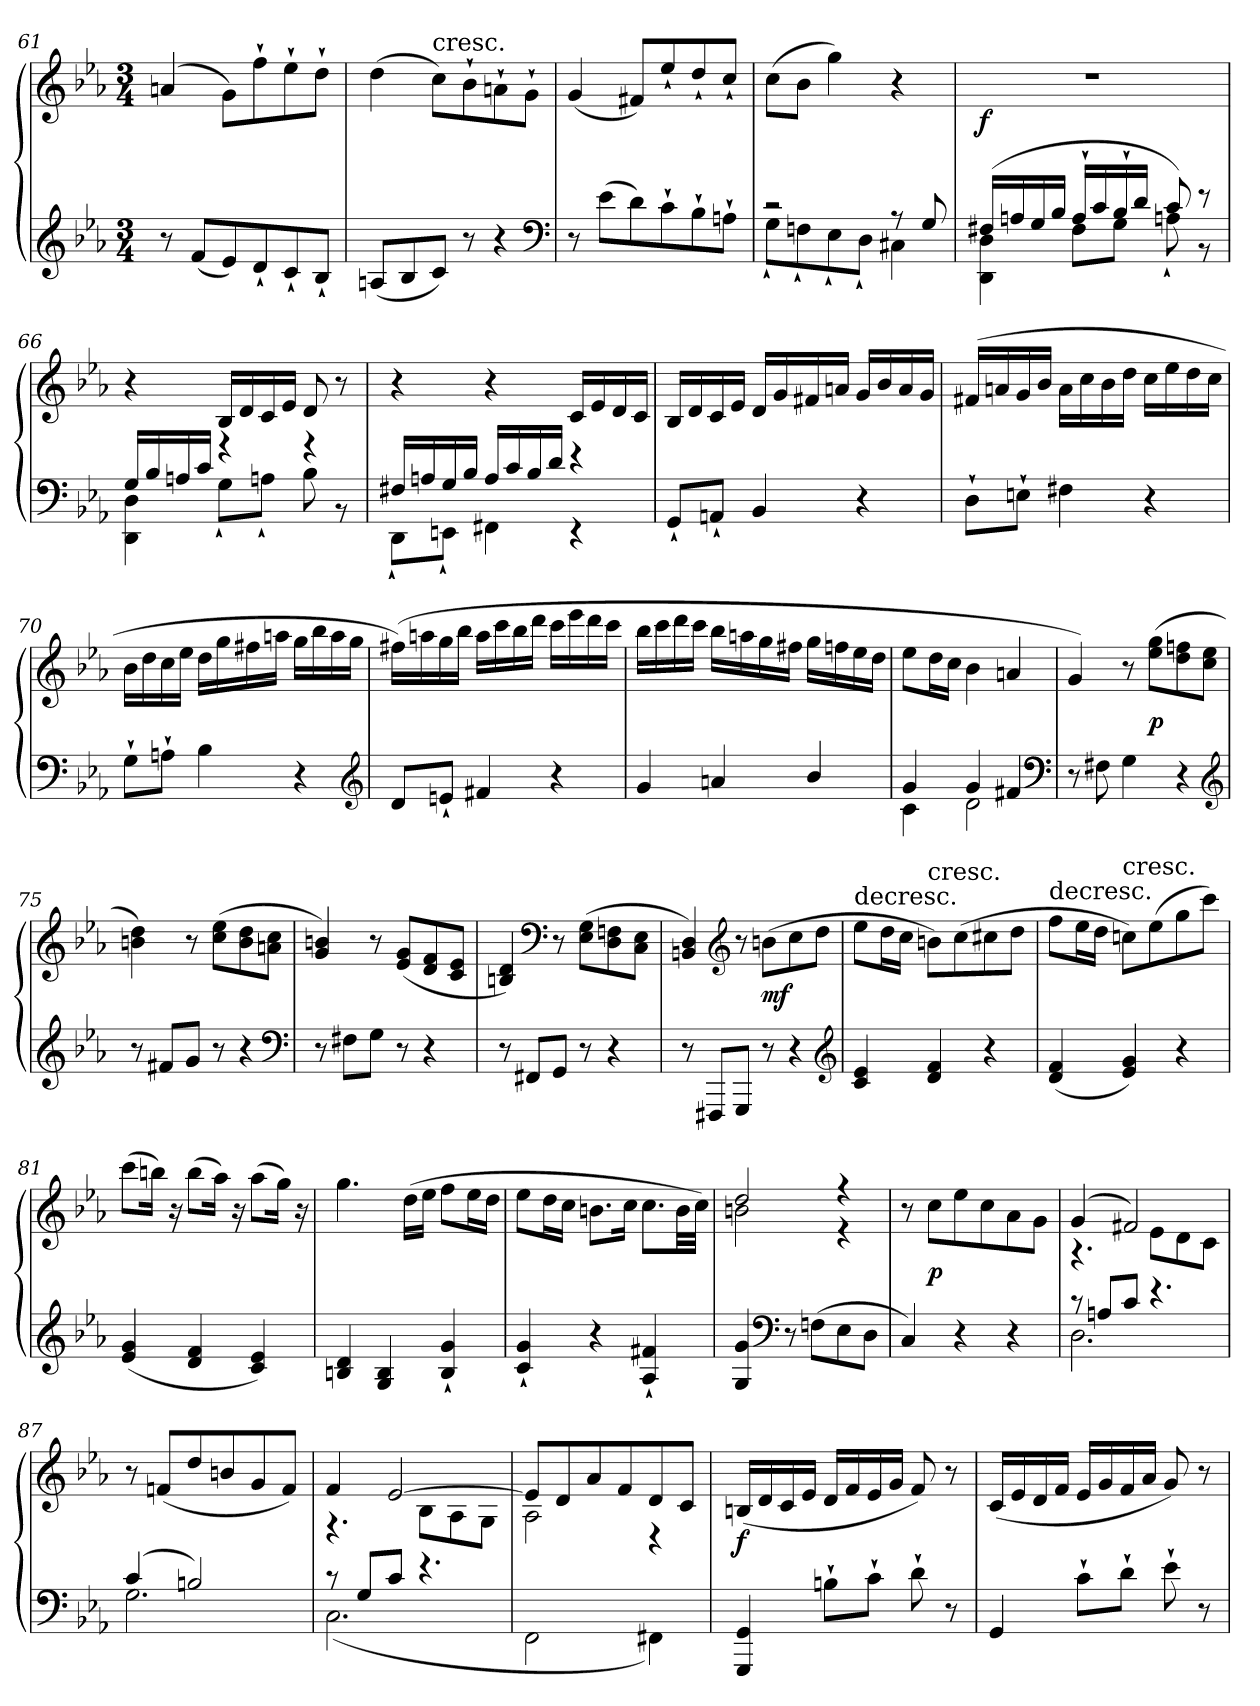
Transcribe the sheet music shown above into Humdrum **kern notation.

**kern	**kern	**dynam
*part1	*part1	*part1
*staff2	*staff1	*staff1/2
*clefG2	*clefG2	*
*k[b-e-a-]	*k[b-e-a-]	*
*c:	*c:	*
*M3/4	*M3/4	*
=61	=61	=61
8r	(4an/	.
(8f/L	.	.
8e-/)	8g\L)	.
8d`/	8ff`\	.
8c`/	8ee-`\	.
8B-`/J	8dd`\J	.
=62	=62	=62
(8An/L	(4dd\	.
8B-/	.	.
!	!LO:TX:t=cresc.	!
8c/J)	8cc\L)	.
8r	8b-`\	.
4r	8an`\	.
.	8g`\J	.
*clefF4	*	*
=63	=63	=63
8r	(4g/	.
(8e-\L	.	.
8d\)	8f#X/L)	.
8c`\	8ee-`/	.
8B-`\	8dd`/	.
8An`\J	8cc`/J	.
=64	=64	=64
*^	*	*
2r	8G`\L	(8cc\L	.
.	8Fn`\	8b-\J	.
.	8E-`\	4gg\)	.
.	8D`\J	.	.
8r	4C#X\	4r	.
8G/	.	.	.
=65	=65	=65	=65
(16F#X/LL	4DD\ 4D\	2.r	f
16An/	.	.	.
16G/	.	.	.
16B-/JJ	.	.	.
16A`/LL	8F#\L	.	.
16c/	.	.	.
16B-`/	8G\J	.	.
16d/JJ	.	.	.
8c/)	8An`\	.	.
8r	8r	.	.
=66	=66	=66	=66
16G/LL	4DD\ 4D\	4r	.
16B-/	.	.	.
16An/	.	.	.
16c/JJ	.	.	.
4r	8G`\L	16B-/LL	.
.	.	16d/	.
.	8An`\J	16c/	.
.	.	16e-/JJ	.
4r	8B-\	8d/	.
.	8r	8r	.
=67	=67	=67	=67
16F#X/LL	8DD`\L	4r	.
16An/	.	.	.
16G/	8EEn`\J	.	.
16B-/JJ	.	.	.
16A/LL	4FF#X\	4r	.
16c/	.	.	.
16B-/	.	.	.
16d/JJ	.	.	.
4r	4r	16c/LL	.
.	.	16e-/	.
.	.	16d/	.
.	.	16c/JJ	.
*v	*v	*	*
=68	=68	=68
8GG`/L	16B-/LL	.
.	16d/	.
8AAn`/J	16c/	.
.	16e-/JJ	.
4BB-/	16d/LL	.
.	16g/	.
.	16f#X/	.
.	16an/JJ	.
4r	16g/LL	.
.	16b-/	.
.	16a/	.
.	16g/JJ	.
=69	=69	=69
8D`\L	(16f#X/LL	.
.	16an/	.
8En`\J	16g/	.
.	16b-/JJ	.
4F#X\	16a\LL	.
.	16cc\	.
.	16b-\	.
.	16dd\JJ	.
4r	16cc\LL	.
.	16ee-\	.
.	16dd\	.
.	16cc\JJ	.
=70	=70	=70
8G`\L	16b-\LL	.
.	16dd\	.
8An`\J	16cc\	.
.	16ee-\JJ	.
4B-\	16dd\LL	.
.	16gg\	.
.	16ff#X\	.
.	16aan\JJ	.
4r	16gg\LL	.
.	16bb-\	.
.	16aa\	.
.	16gg\JJ	.
*clefG2	*	*
=71	=71	=71
8d/L	(16ff#X\LL)	.
.	16aan\	.
8en`/J	16gg\	.
.	16bb-\JJ	.
4f#X/	16aa\LL	.
.	16ccc\	.
.	16bb-\	.
.	16ddd\JJ	.
4r	16ccc\LL	.
.	16eee-\	.
.	16ddd\	.
.	16ccc\JJ	.
=72	=72	=72
4g/	16bb-\LL	.
.	16ccc\	.
.	16ddd\	.
.	16ccc\JJ	.
4an/	16bb-\LL	.
.	16aan\	.
.	16gg\	.
.	16ff#X\JJ	.
4b-/	16gg\LL	.
.	16ffn\	.
.	16ee-\	.
.	16dd\JJ	.
=73	=73	=73
*^	*	*
4g/	4c\	8ee-\L	.
.	.	16dd\L	.
.	.	16cc\JJ	.
4g/	2d\	4b-\	.
4f#X/	.	4an/	.
*v	*v	*	*
*clefF4	*	*
=74	=74	=74
8r	4g/)	.
8F#X\	.	.
4G\	8r	.
.	(8ee-\ 8gg\L	p
4r	8dd\ 8ffn\	.
.	8cc\ 8ee-\J	.
*clefG2	*	*
=75	=75	=75
8r	4bn\ 4dd\)	.
8f#X/L	.	.
8g/J	8r	.
8r	(8cc\ 8ee-\L	.
4r	8b\ 8dd\	.
.	8an\ 8cc\J	.
*clefF4	*	*
=76	=76	=76
8r	4g/ 4bn/)	.
8F#X\L	.	.
8G\J	8r	.
8r	(8e-/ 8g/L	.
4r	8d/ 8f/	.
.	8c/ 8e-/J	.
=77	=77	=77
8r	4Bn/ 4d/)	.
8FF#X/L	.	.
*	*clefF4	*
8GG/J	8r	.
8r	(8E-\ 8G\L	.
4r	8D\ 8Fn\	.
.	8C\ 8E-\J	.
=78	=78	=78
8r	4BBn/ 4D/)	.
8FFF#X/L	.	.
*	*clefG2	*
8GGG/J	8r	.
8r	(8bn\L	mf
4r	8cc\	.
.	8dd\J	.
*clefG2	*	*
=79	=79	=79
!	!LO:TX:t=decresc.	!
4c/ 4e-/	8ee-\L	.
.	16dd\L	.
.	16cc\JJ	.
!	!LO:TX:t=cresc.	!
4d/ 4f/	8bn\L)	.
.	(8cc\	.
4r	8cc#X\	.
.	8dd\J	.
=80	=80	=80
!	!LO:TX:t=decresc.	!
(4d/ 4f/	8ff\L	.
.	16ee-\L	.
.	16dd\JJ	.
!	!LO:TX:t=cresc.	!
4e-/ 4g/)	8ccn\L)	.
.	(8ee-\	.
4r	8gg\	.
.	8ccc\J)	.
=81	=81	=81
(4e-/ 4g/	(8ccc\L	.
.	16bbn\Jk)	.
.	16r	.
4d/ 4f/	(8bb\L	.
.	16aa-\Jk)	.
.	16r	.
4c/ 4e-/)	(8aa-\L	.
.	16gg\Jk)	.
.	16r	.
=82	=82	=82
4Bn/ 4d/	4.gg\	.
4G/ 4B/	.	.
.	(16dd\LL	.
.	16ee-\JJ	.
4B`/ 4g`/	8ff\L	.
.	16ee-\L	.
.	16dd\JJ	.
=83	=83	=83
4c`/ 4g`/	8ee-\L	.
.	16dd\L	.
.	16cc\JJ	.
4r	8.bn\L	.
.	16cc\Jk	.
4A-`/ 4f#X`/	8.cc\L	.
.	32b\LL	.
.	32cc\JJJ)	.
=84	=84	=84
*	*^	*
4G/ 4g/	2dd/	2bn\	.
*clefF4	*	*	*
8r	.	.	.
(8Fn\L	.	.	.
8E-\	4r	4r	.
8D\J	.	.	.
*	*v	*v	*
=85	=85	=85
4C/)	8r	.
.	8cc\L	p
4r	8ee-\	.
.	8cc\	.
4r	8a-\	.
.	8g\J	.
=86	=86	=86
*^	*^	*
8r	2.D\	(4g/	4.r	.
8An/L	.	.	.	.
8c/J	.	2f#X/)	.	.
4.r	.	.	8e-\L	.
.	.	.	8d\	.
.	.	.	8c\J	.
*	*	*v	*v	*
=87	=87	=87	=87
(4c/	2.G\	8r	.
.	.	(8fn/L	.
2Bn/)	.	8dd/	.
.	.	8bn/	.
.	.	8g/	.
.	.	8f/J)	.
=88	=88	=88	=88
*	*	*^	*
8r	(2.C\	4f/	4.r	.
8G/L	.	.	.	.
8c/J	.	[2e-/	.	.
4.r	.	.	8B-\L	.
.	.	.	8A-\	.
.	.	.	8G\J	.
*v	*v	*	*	*
=89	=89	=89	=89
2FF\	8e-/L]	2A-\	.
.	8d/	.	.
.	8a-/	.	.
.	8f/	.	.
4FF#X\)	8d/	4r	.
.	8c/J	.	.
*	*v	*v	*
=90	=90	=90
4GGG/ 4GG/	(16Bn/LL	f
.	16d/	.
.	16c/	.
.	16e-/JJ	.
8Bn`\L	16d/LL	.
.	16f/	.
8c`\J	16e-/	.
.	16g/JJ	.
8d`\	8f/)	.
8r	8r	.
=91	=91	=91
4GG/	(16c/LL	.
.	16e-/	.
.	16d/	.
.	16f/JJ	.
8c`\L	16e-/LL	.
.	16g/	.
8d`\J	16f/	.
.	16a-/JJ	.
8e-`\	8g/)	.
8r	8r	.
=	=	=
*-	*-	*-
